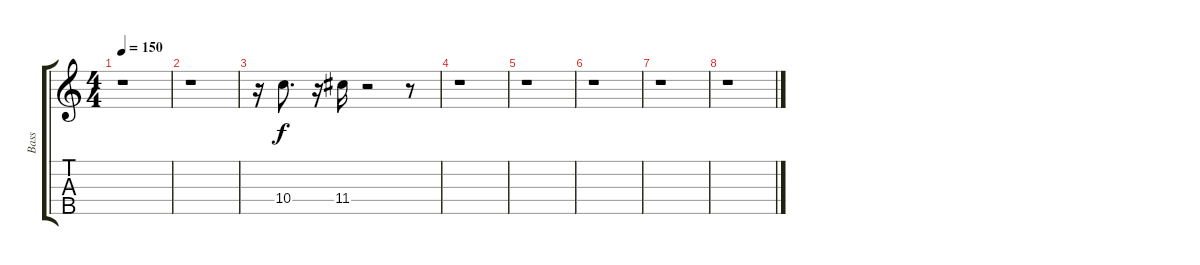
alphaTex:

\track ("Bass " "Bass ") {instrument electricbassfinger}
\staff {score tabs}
\tuning (E4 B3 G3 D3 A2) {hide}
\ts (4 4)
\tempo 150
\clef g2
\ks c
r.1{dy f} |
r.1 |
r.16 10.4.8{d} r.16 11.4.16 r.2 r.8 |
r.1 |
r.1 |
r.1 |
r.1 |
r.1
